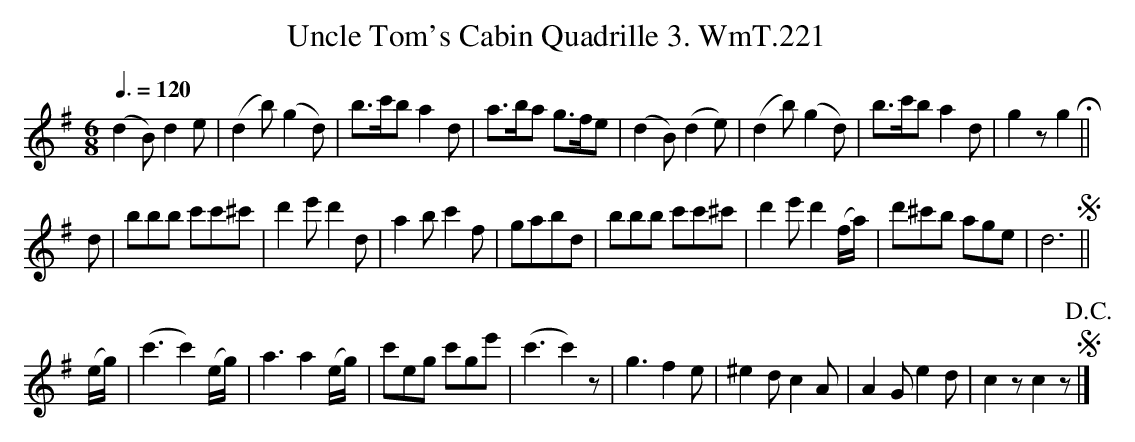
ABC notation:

X:1
T:Uncle Tom's Cabin Quadrille 3. WmT.221
M:6/8
L:1/8
Q:3/8=120
K:G
(d2B) d2e|(d2 b) (g2d)|b>c'b a2 d|a>ba g>fe|(d2B) (d2e)|(d2 b) (g2d)|b>c'b a2 d|g2 z g2!fermata!||
d|bbb c'c'^c'|d'2 e' d'2 d|a2 b c'2 f|gabd|bbb c'c'^c'|d'2 e' d'2 (f/a/)|d'^c'b age|d6!segno!||
(e/g/)|(c'3 c'2)(e/g/)|a3 a2 (e/g/)|c'eg c'ge'|(c'3 c'2) z|g3 f2 e|^e2 d c2 A|A2 G e2 d|c2 z c2 z!segno!!D.C.!|]
